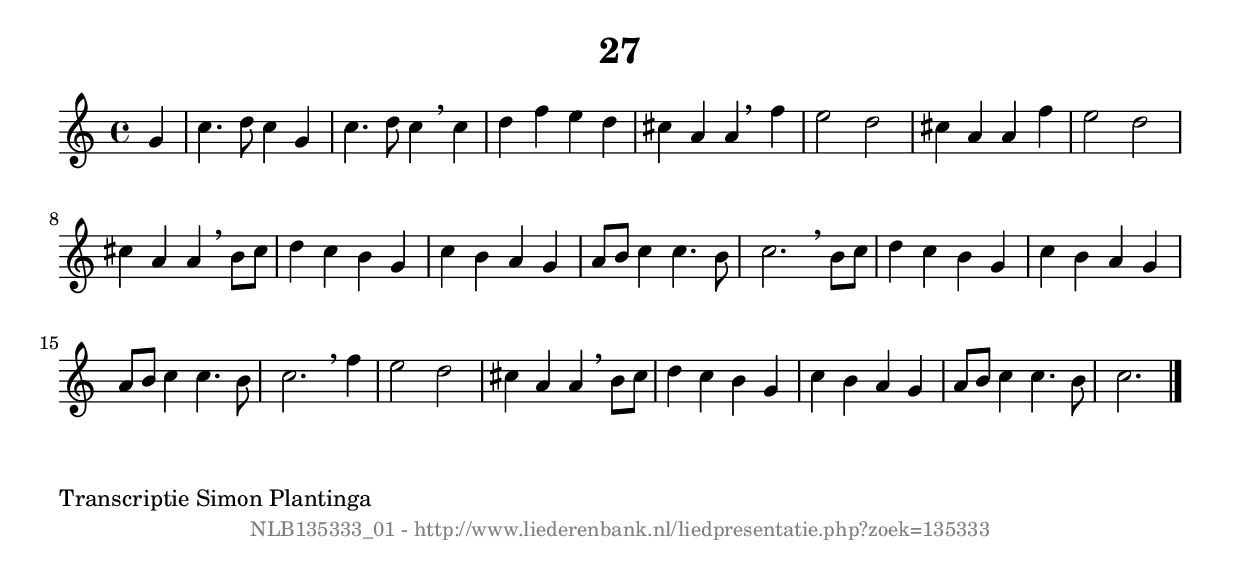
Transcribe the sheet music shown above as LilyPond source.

%
% produced by wce2krn 1.64 (7 June 2014)
%
\version"2.16"
#(append! paper-alist '(("long" . (cons (* 210 mm) (* 2000 mm)))))
#(set-default-paper-size "long")
sb = {\breathe}
mBreak = {\breathe }
bBreak = {\breathe }
x = {\once\override NoteHead #'style = #'cross }
gl=\glissando
itime={\override Staff.TimeSignature #'stencil = ##f }
ficta = {\once\set suggestAccidentals = ##t}
fine = {\once\override Score.RehearsalMark #'self-alignment-X = #1 \mark \markup {\italic{Fine}}}
dc = {\once\override Score.RehearsalMark #'self-alignment-X = #1 \mark \markup {\italic{D.C.}}}
dcf = {\once\override Score.RehearsalMark #'self-alignment-X = #1 \mark \markup {\italic{D.C. al Fine}}}
dcc = {\once\override Score.RehearsalMark #'self-alignment-X = #1 \mark \markup {\italic{D.C. al Coda}}}
ds = {\once\override Score.RehearsalMark #'self-alignment-X = #1 \mark \markup {\italic{D.S.}}}
dsf = {\once\override Score.RehearsalMark #'self-alignment-X = #1 \mark \markup {\italic{D.S. al Fine}}}
dsc = {\once\override Score.RehearsalMark #'self-alignment-X = #1 \mark \markup {\italic{D.S. al Coda}}}
pv = {\set Score.repeatCommands = #'((volta "1"))}
sv = {\set Score.repeatCommands = #'((volta "2"))}
tv = {\set Score.repeatCommands = #'((volta "3"))}
qv = {\set Score.repeatCommands = #'((volta "4"))}
xv = {\set Score.repeatCommands = #'((volta #f))}
\header{ tagline = ""
title = "27"
}
\score {{
\key c \major
\relative g'
{
\set melismaBusyProperties = #'()
\partial 32*8
\time 4/4
\tempo 4=120
\override Score.MetronomeMark #'transparent = ##t
\override Score.RehearsalMark #'break-visibility = #(vector #t #t #f)
g4 | c4. d8 c4 g4 | c4. d8 c4 \sb c4 | d4 f4 e4 d4 | cis4 a4 a4 \bar ":|:" \bBreak
f'4 | e2 d2 | cis4 a4 a4 f'4 | e2 d2 | cis4 a4 a4 \mBreak
b8 cis8 | d4 c4 b4 g4 | c4 b4 a4 g4 | a8 b8 c4 c4. b8 | c2. \mBreak
b8 c8 | d4 c4 b4 g4 | c4 b4 a4 g4 | a8 b8 c4 c4. b8 | c2. \sb f4 | e2 d2 | cis4 a4 a4 \mBreak
b8 cis8 | d4 c4 b4 g4 | c4 b4 a4 g4 | a8 b8 c4 c4. b8 | c2. \bar "|."
 }}
 \midi { }
 \layout {
            indent = 0.0\cm
}
}
\markup { \wordwrap-string #" 
Transcriptie Simon Plantinga
"}
\markup { \vspace #0 } \markup { \with-color #grey \fill-line { \center-column { \smaller "NLB135333_01 - http://www.liederenbank.nl/liedpresentatie.php?zoek=135333" } } }
